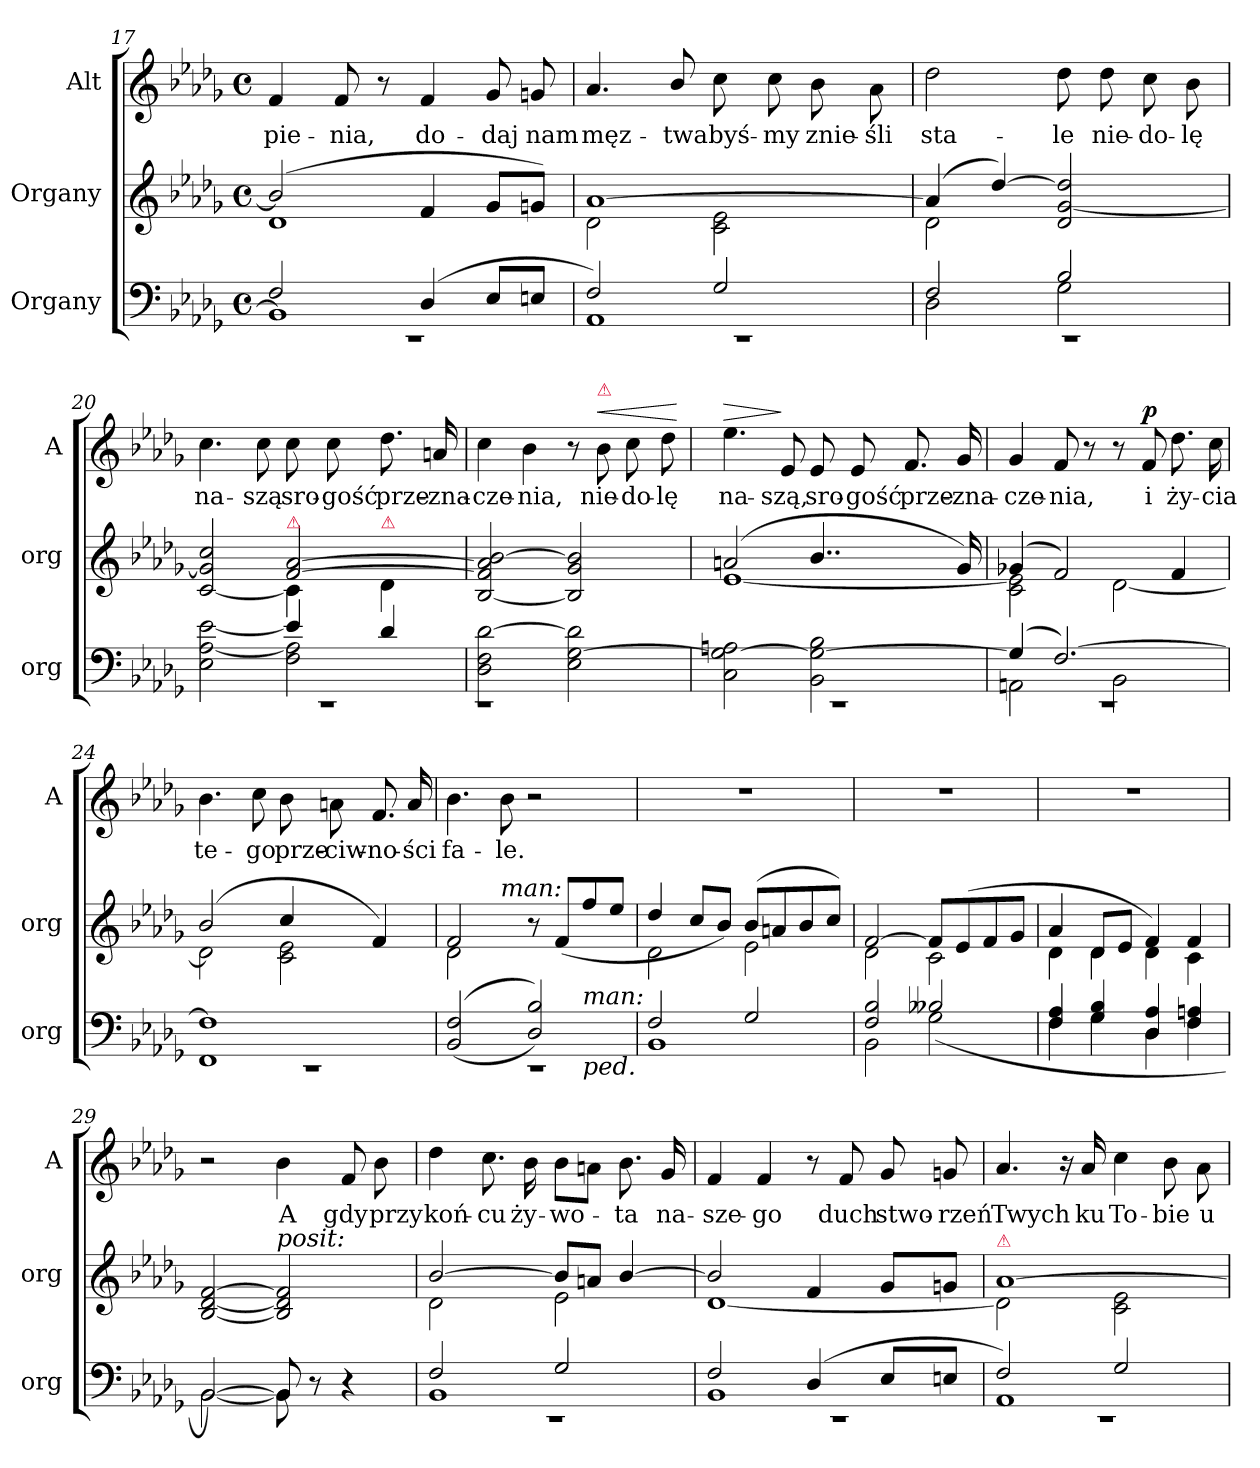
**kern	**kern	**kern	**text	**dynam
*part3	*part2	*part1	*part1	*part1
*staff3	*staff2	*staff1	*staff1	*staff1
*I"Organy	*I"Organy	*I"Alt	*	*
*I'org	*I'org	*I'A	*	*
*clefF4	*clefG2	*clefG2	*	*
*k[b-e-a-d-g-]	*k[b-e-a-d-g-]	*k[b-e-a-d-g-]	*	*
*M4/4	*M4/4	*M4/4	*	*
*met(c)	*met(c)	*met(c)	*	*
=17	=17	=17	=17	=17
*^	*^	*	*	*
*	*^	*	*	*	*	*
2F/	1BB-]	1rEE	(>2b-/]	1d-	4f/	-pie-	.
.	.	.	.	.	8f/	-nia,	.
.	.	.	.	.	8r	.	.
(>4D-/	.	.	4f/	.	4f/	do-	.
8E-/L	.	.	8g-/L	.	8g-/	-daj	.
8En/J	.	.	8gn/J)	.	8gn/	nam	.
=18	=18	=18	=18	=18	=18	=18	=18
2F/)	1AA-	1rEE	[1a-	2d-\	4.a-/	męz-	.
.	.	.	.	.	8b-/	-twa	.
2G-/	.	.	.	2c\ 2e-\	8cc\	byś-	.
.	.	.	.	.	8cc\	-my	.
.	.	.	.	.	8b-\	znie-	.
.	.	.	.	.	8a-\	-śli	.
=19	=19	=19	=19	=19	=19	=19	=19
2F/	2D-\	1rEE	(>4a-/]	2d-\	2dd-\	sta-	.
.	.	.	[4dd-/)	.	.	.	.
2B-/	2G-\	.	2d-/ [2g-/ 2dd-]/	2rcyy	8dd-\	-le	.
.	.	.	.	.	8dd-\	nie-	.
.	.	.	.	.	8cc\	-do-	.
.	.	.	.	.	8b-\	-lę	.
=20	=20	=20	=20	=20	=20	=20	=20
2ryy	2E-\ [2A-\ [>2e-\	1rEE	[2c/ 2g-]/ 2cc/	2rAyy	4.cc\	na-	.
.	.	.	.	.	8cc\	-szą	.
!	!	!	!LO:TX:a:color=crimson:t=⚠	!	!	!	!
4e-/]	2F\ 2A-]\	.	[2f/ [2a-/	4c\]	8cc\	sro-	.
.	.	.	.	.	8cc\	-gość	.
!	!	!	!	!LO:TX:a:color=crimson:t=⚠	!	!	!
4d-/	.	.	.	4d-\	8.dd-\	prze-	.
.	.	.	.	.	16an/	-zna-	.
*	*v	*v	*	*	*	*	*
*	*	*v	*v	*	*	*
=21	=21	=21	=21	=21	=21
2D-\ 2F\ [2d-\	1rEE	[2B-/ 2f]/ 2a-]/ [2b-/	4cc\	-cze-	.
.	.	.	4b-\	-nia,	.
2E-\ [<2G-\ 2d-]\	.	2B-]/ 2g-/ 2b-]/	8r	.	.
!	!	!	!LO:TX:a:color=crimson:t=⚠	!	!
!	!	!	!	!	!LO:HP:a
.	.	.	8b-\	nie-	<
.	.	.	8cc\	-do-	.
.	.	.	8dd-\	-lę	.
*v	*v	*	*	*	*
.	.	.	.	[
=22	=22	=22	=22	=22
*^	*^	*	*	*
!	!	!	!	!	!	!LO:HP:a
2C\ 2G-_\ 2An\	1rEE	(>2an/	[1e-	4.ee-\	na-	>
.	.	.	.	8e-/	-szą,	]
2BB-\ 2G-_\ 2B-\	.	4..b-/	.	8e-/	sro-	.
.	.	.	.	8e-/	-gość	.
.	.	.	.	8.f/	prze-	.
.	.	16g-/)	.	16g-/	-zna-	.
=23	=23	=23	=23	=23	=23	=23
*	*^	*	*	*	*	*
(<4G-/]	2AAn\	1rEE	(>4g-X/	2c\ 2e-]\	4g-/	-cze-	.
[2.F/)	.	.	2f/)	.	8f/	-nia,	.
.	.	.	.	.	8r	.	.
.	2BB-\	.	.	[2d-\	8r	.	.
!	!	!	!	!	!	!	!LO:DY:a
.	.	.	.	.	8f/	i	p
.	.	.	4f/	.	8.dd-\	ży-	.
.	.	.	.	.	16cc\	-cia	.
=24	=24	=24	=24	=24	=24	=24	=24
1F]	1FF	1rEE	(>2b-/	2d-\]	4.b-\	te-	.
.	.	.	.	.	8cc\	-go	.
.	.	.	4cc/	2c\ 2e-\	8b-\	prze-	.
.	.	.	.	.	8an\	-ciw-	.
.	.	.	4f/)	.	8.f/	-no-	.
.	.	.	.	.	16a/	-ści	.
=25	=25	=25	=25	=25	=25	=25	=25
*	*	*	*	*^	*	*	*
(<(>2BB-/ 2F/	1rEE	2.ryy	2f/	2d-\	4.ryy	4.b-\	fa-	.
!	!	!	!	!	!LO:TX:a:i:t=man&colon;	!	!	!
.	.	.	.	.	2ryy	8b-\	-le.	.
2D-/ 2B-/))	.	.	8r	2rAyy	.	2r	.	.
.	.	.	(>8f/L	.	.	.	.	.
!	!	!LO:TX:a:i:t=man&colon;	!	!	!	!	!	!
!	!	!LO:TX:b:i:t=ped.	!	!	!	!	!	!
.	.	4ryy	8ff/	.	.	.	.	.
.	.	.	8ee-/J	.	8ryy	.	.	.
*	*v	*v	*	*	*	*	*	*
*	*	*	*v	*v	*	*	*
=26	=26	=26	=26	=26	=26	=26
2F/	1BB-	4dd-/	2d-\	1r	.	.
.	.	8cc/L	.	.	.	.
.	.	8b-/J)	.	.	.	.
2G-/	.	(>8b-/L	2e-\	.	.	.
.	.	8an/	.	.	.	.
.	.	8b-/	.	.	.	.
.	.	8cc/J)	.	.	.	.
=27	=27	=27	=27	=27	=27	=27
2F/ 2B-/	2BB-\	[2f/	2d-\	1r	.	.
2B--X/	(<2G-\	8f/L]	2c\	.	.	.
.	.	(>8e-/	.	.	.	.
.	.	8f/	.	.	.	.
.	.	8g-/J	.	.	.	.
=28	=28	=28	=28	=28	=28	=28
4F/ 4A-/	4F\	4a-/	4d-\	1r	.	.
4G-/ 4B-/	4G-\	8d-/L	4d-\	.	.	.
.	.	8e-/J	.	.	.	.
4D-/ 4A-/	4D-\	4f/)	4d-\	.	.	.
4F/ 4An/	4F\	4f/	4c\	.	.	.
*	*	*v	*v	*	*	*
=29	=29	=29	=29	=29	=29
[2BB-/)	[2BB-\	[2B-/ [2d-/ [2f/	2r	.	.
!	!	!LO:TX:a:i:t=posit&colon;	!	!	!
8BB-/]	8BB-\]	2B-]/ 2d-]/ 2f]/	4b-\	A	.
8r	8ryy	.	.	.	.
4r	4ryy	.	8f/	gdy	.
.	.	.	8b-\	przy	.
=30	=30	=30	=30	=30	=30
*	*^	*^	*	*	*
2F/	1BB-	1rEE	[2b-/	2d-\	4dd-\	koń-	.
.	.	.	.	.	8.cc\	-cu	.
.	.	.	.	.	16b-\	ży-	.
2G-/	.	.	8b-/L]	2e-\	8b-\L	-wo-	.
.	.	.	8an/J	.	8an\J	.	.
.	.	.	[4b-/	.	8.b-\	-ta	.
.	.	.	.	.	16g-/	na-	.
=31	=31	=31	=31	=31	=31	=31	=31
2F/	1BB-	1rEE	2b-/]	[1d-	4f/	-sze-	.
.	.	.	.	.	4f/	-go	.
(<4D-/	.	.	4f/	.	8r	.	.
.	.	.	.	.	8f/	duch	.
8E-/L	.	.	8g-/L	.	8g-/	stwo-	.
8En/J	.	.	8gn/J	.	8gn/	-rzeń	.
=32	=32	=32	=32	=32	=32	=32	=32
!	!	!	!LO:TX:a:color=crimson:t=⚠	!	!	!	!
2F/)	1AA-	1rEE	[1a-	2d-\]	4.a-/	Twych	.
.	.	.	.	.	16r	.	.
.	.	.	.	.	16a-/	ku	.
2G-/	.	.	.	2c\ 2e-\	4cc\	To-	.
.	.	.	.	.	8b-\	-bie	.
.	.	.	.	.	8a-\	u-	.
*v	*v	*v	*	*	*	*	*
*	*v	*v	*	*	*
=	=	=	=	=
*-	*-	*-	*-	*-
